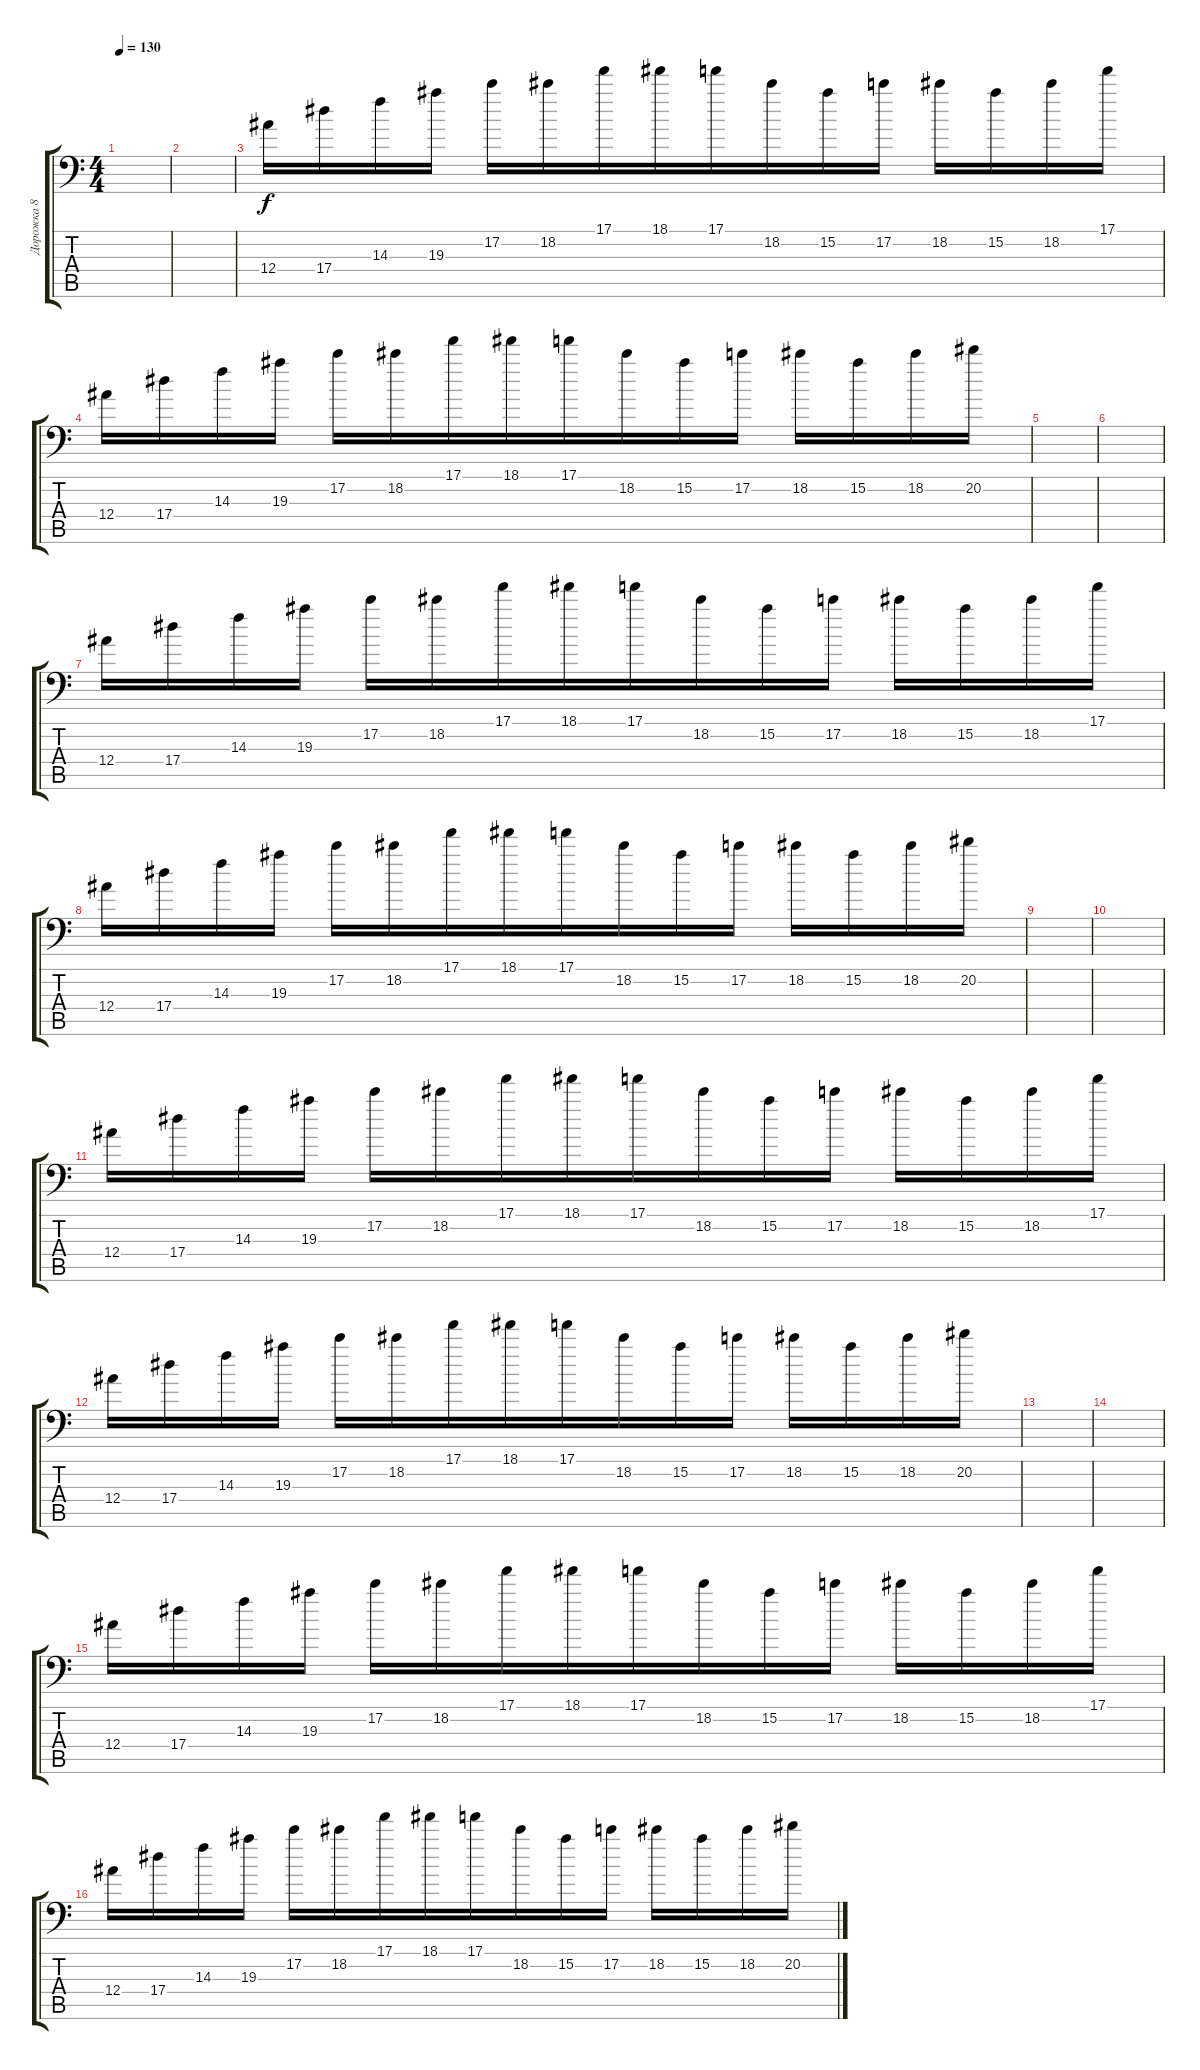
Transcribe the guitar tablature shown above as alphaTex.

\track ("Дорожка 8" "Дорожка 8") {instrument overdrivenguitar}
\staff {score tabs}
\tuning (C4 G3 Eb3 Bb2 F2 Bb1) {hide}
\ts (4 4)
\tempo 130
\clef f4
\ks c
|
|
12.4.16{beam merge} 17.4.16{beam merge} 14.3.16{beam merge} 19.3.16 17.2.16 18.2.16 17.1.16 18.1.16{beam merge} 17.1.16{beam merge} 18.2.16{beam merge} 15.2.16 17.2.16 18.2.16 15.2.16 18.2.16 17.1.16 |
12.4.16{beam merge} 17.4.16{beam merge} 14.3.16{beam merge} 19.3.16 17.2.16 18.2.16 17.1.16 18.1.16{beam merge} 17.1.16{beam merge} 18.2.16{beam merge} 15.2.16 17.2.16 18.2.16 15.2.16 18.2.16 20.2.16 |
|
|
12.4.16{beam merge} 17.4.16{beam merge} 14.3.16{beam merge} 19.3.16 17.2.16 18.2.16 17.1.16 18.1.16{beam merge} 17.1.16{beam merge} 18.2.16{beam merge} 15.2.16 17.2.16 18.2.16 15.2.16 18.2.16 17.1.16 |
12.4.16{beam merge} 17.4.16{beam merge} 14.3.16{beam merge} 19.3.16 17.2.16 18.2.16 17.1.16 18.1.16{beam merge} 17.1.16{beam merge} 18.2.16{beam merge} 15.2.16 17.2.16 18.2.16 15.2.16 18.2.16 20.2.16 |
|
|
12.4.16{beam merge} 17.4.16{beam merge} 14.3.16{beam merge} 19.3.16 17.2.16 18.2.16 17.1.16 18.1.16{beam merge} 17.1.16{beam merge} 18.2.16{beam merge} 15.2.16 17.2.16 18.2.16 15.2.16 18.2.16 17.1.16 |
12.4.16{beam merge} 17.4.16{beam merge} 14.3.16{beam merge} 19.3.16 17.2.16 18.2.16 17.1.16 18.1.16{beam merge} 17.1.16{beam merge} 18.2.16{beam merge} 15.2.16 17.2.16 18.2.16 15.2.16 18.2.16 20.2.16 |
|
|
12.4.16{beam merge} 17.4.16{beam merge} 14.3.16{beam merge} 19.3.16 17.2.16 18.2.16 17.1.16 18.1.16{beam merge} 17.1.16{beam merge} 18.2.16{beam merge} 15.2.16 17.2.16 18.2.16 15.2.16 18.2.16 17.1.16 |
12.4.16{beam merge} 17.4.16{beam merge} 14.3.16{beam merge} 19.3.16 17.2.16 18.2.16 17.1.16 18.1.16{beam merge} 17.1.16{beam merge} 18.2.16{beam merge} 15.2.16 17.2.16 18.2.16 15.2.16 18.2.16 20.2.16
